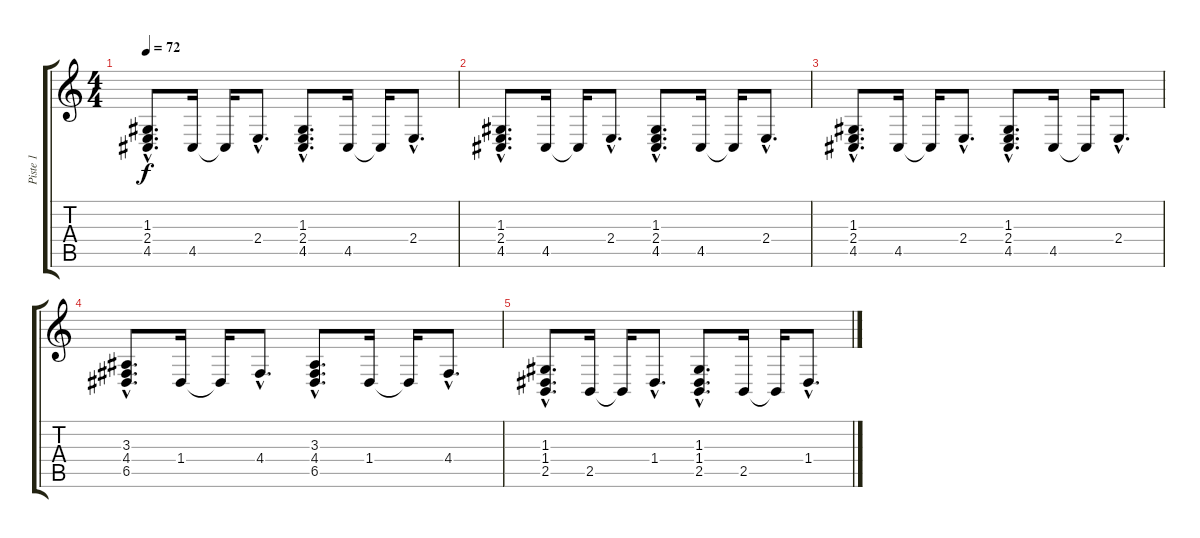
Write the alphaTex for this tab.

\track ("Piste 1" "Piste 1") {instrument fx7echoes}
\staff {score tabs}
\tuning (E4 B3 G3 D3 A2 E2) {hide}
\ts (4 4)
\tempo 72
\clef g2
\ks c
(1.3{hac} 2.4{hac} 4.5{hac}).8{d dy f} 4.5.16 4.5{t}.16 2.4{hac}.8{d} (1.3{hac} 2.4{hac} 4.5{hac}).8{d} 4.5.16 4.5{t}.16 2.4{hac}.8{d} |
(1.3{hac} 2.4{hac} 4.5{hac}).8{d} 4.5.16 4.5{t}.16 2.4{hac}.8{d} (1.3{hac} 2.4{hac} 4.5{hac}).8{d} 4.5.16 4.5{t}.16 2.4{hac}.8{d} |
(1.3{hac} 2.4{hac} 4.5{hac}).8{d} 4.5.16 4.5{t}.16 2.4{hac}.8{d} (1.3{hac} 2.4{hac} 4.5{hac}).8{d} 4.5.16 4.5{t}.16 2.4{hac}.8{d} |
(3.3{hac} 4.4{hac} 6.5{hac}).8{d} 1.4.16 1.4{t}.16 4.4{hac}.8{d} (3.3{hac} 4.4{hac} 6.5{hac}).8{d} 1.4.16 1.4{t}.16 4.4{hac}.8{d} |
(1.3{hac} 1.4{hac} 2.5{hac}).8{d} 2.5.16 2.5{t}.16 1.4{hac}.8{d} (1.3{hac} 1.4{hac} 2.5{hac}).8{d} 2.5.16 2.5{t}.16 1.4{hac}.8{d}
